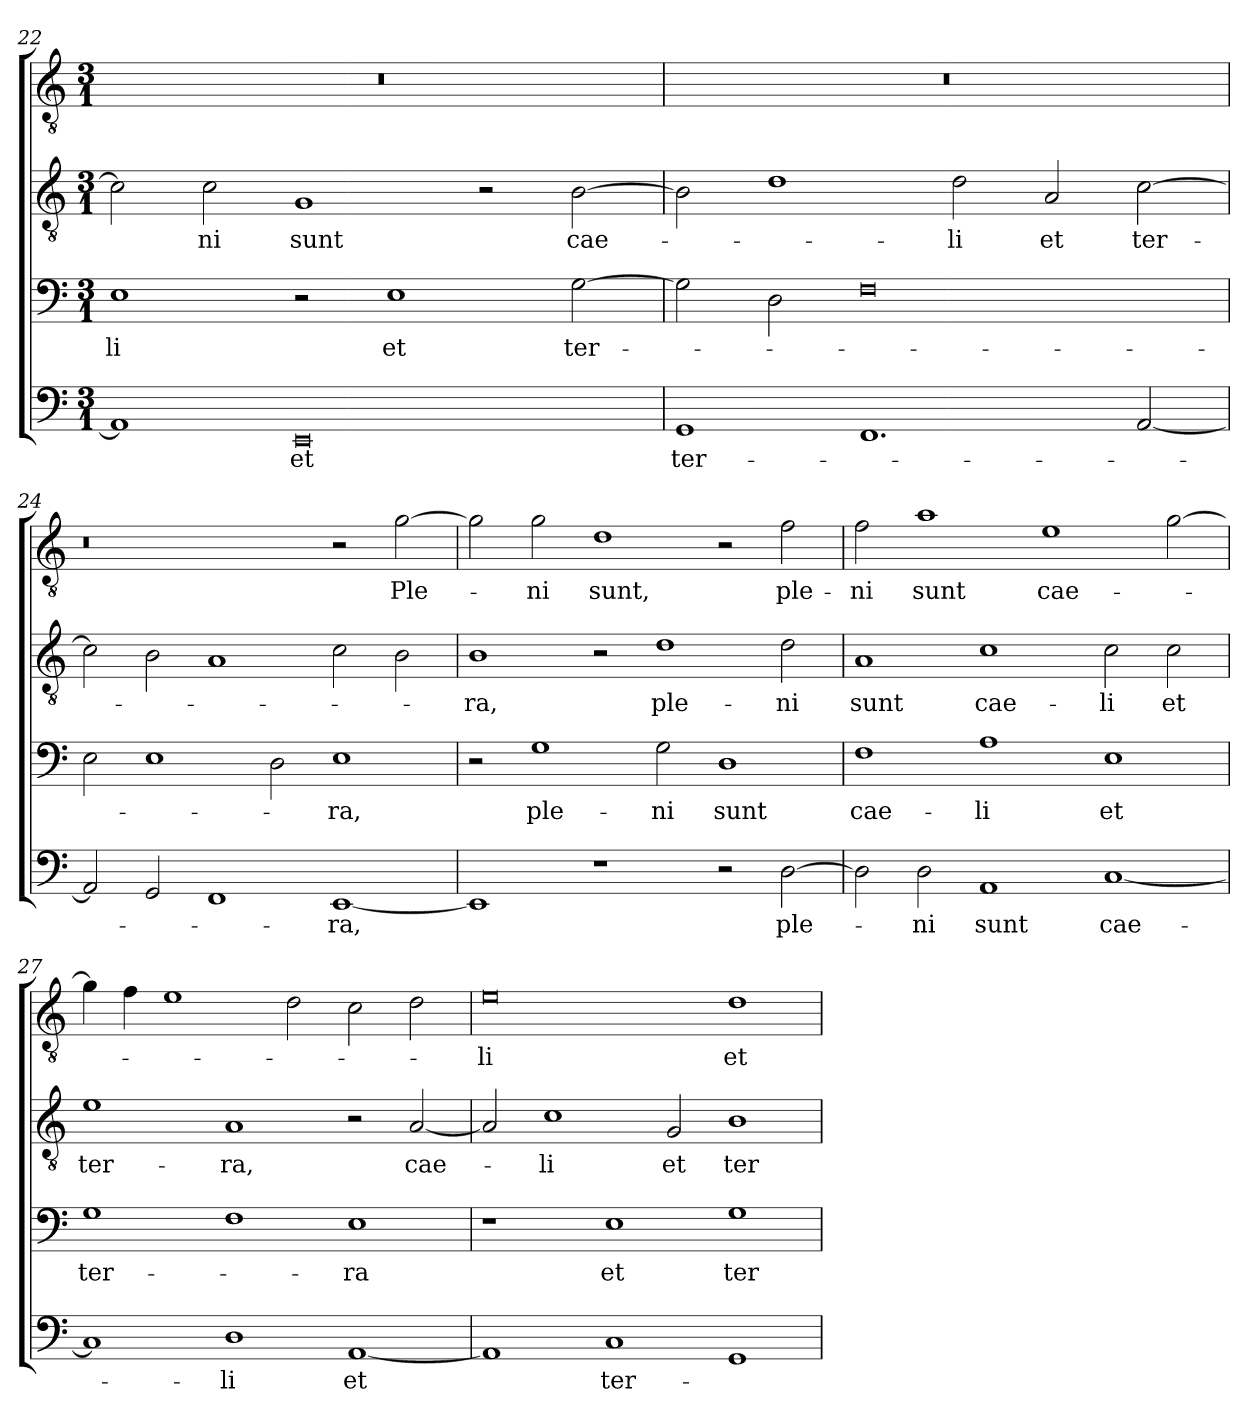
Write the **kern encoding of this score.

**kern	**text	**kern	**text	**kern	**text	**kern	**text
*part4	*part4	*part3	*part3	*part2	*part2	*part1	*part1
*staff4	*staff4	*staff3	*staff3	*staff2	*staff2	*staff1	*staff1
*clefF4	*	*clefF4	*	*clefGv2	*	*clefGv2	*
*k[]	*	*k[]	*	*k[]	*	*k[]	*
*C:	*	*C:	*	*C:	*	*C:	*
*M3/1	*	*M3/1	*	*M3/1	*	*M3/1	*
=22	=22	=22	=22	=22	=22	=22	=22
!	!	!	!LO:LY:b	!	!	!	!
1AA]	.	1E	-li	2c\]	.	0.r	.
!	!	!	!	!	!LO:LY:b	!	!
.	.	.	.	2c\	-ni	.	.
!	!LO:LY:b	!	!	!	!LO:LY:b	!	!
0EE	et	2r	.	1G	sunt	.	.
!	!	!	!LO:LY:b	!	!	!	!
.	.	1E	et	.	.	.	.
.	.	.	.	2r	.	.	.
!	!	!	!LO:LY:b	!	!LO:LY:b	!	!
.	.	[2G\	ter-	[2B\	cae-	.	.
=23	=23	=23	=23	=23	=23	=23	=23
!	!LO:LY:b	!	!	!	!	!	!
1GG	ter-	2G\]	.	2B\]	.	0.r	.
.	.	2D\	.	1d	.	.	.
1.FF	.	0F	.	.	.	.	.
!	!	!	!	!	!LO:LY:b	!	!
.	.	.	.	2d\	-li	.	.
!	!	!	!	!	!LO:LY:b	!	!
.	.	.	.	2A/	et	.	.
!	!	!	!	!	!LO:LY:b	!	!
[2AA/	.	.	.	[2c\	ter-	.	.
=24	=24	=24	=24	=24	=24	=24	=24
2AA/]	.	2E\	.	2c\]	.	0r	.
2GG/	.	1E	.	2B\	.	.	.
1FF	.	.	.	1A	.	.	.
.	.	2D\	.	.	.	.	.
!	!LO:LY:b	!	!LO:LY:b	!	!	!	!
[1EE	-ra,	1E	-ra,	2c\	.	2r	.
!	!	!	!	!	!	!	!LO:LY:b
.	.	.	.	2B\	.	[2g\	Ple-
=25	=25	=25	=25	=25	=25	=25	=25
!	!	!	!	!	!LO:LY:b	!	!
1EE]	.	2r	.	1B	-ra,	2g\]	.
!	!	!	!LO:LY:b	!	!	!	!LO:LY:b
.	.	1G	ple-	.	.	2g\	-ni
!	!	!	!	!	!	!	!LO:LY:b
1r	.	.	.	2r	.	1d	sunt,
!	!	!	!LO:LY:b	!	!LO:LY:b	!	!
.	.	2G\	-ni	1d	ple-	.	.
!	!	!	!LO:LY:b	!	!	!	!
2r	.	1D	sunt	.	.	2r	.
!	!LO:LY:b	!	!	!	!LO:LY:b	!	!LO:LY:b
[2D\	ple-	.	.	2d\	-ni	2f\	ple-
!!LO:PB:g=z
=26	=26	=26	=26	=26	=26	=26	=26
!	!	!	!LO:LY:b	!	!LO:LY:b	!	!LO:LY:b
2D\]	.	1F	cae-	1A	sunt	2f\	-ni
!	!LO:LY:b	!	!	!	!	!	!LO:LY:b
2D\	-ni	.	.	.	.	1a	sunt
!	!LO:LY:b	!	!LO:LY:b	!	!LO:LY:b	!	!
1AA	sunt	1A	-li	1c	cae-	.	.
!	!	!	!	!	!	!	!LO:LY:b
.	.	.	.	.	.	1e	cae-
!	!LO:LY:b	!	!LO:LY:b	!	!LO:LY:b	!	!
[1C	cae-	1E	et	2c\	-li	.	.
!	!	!	!	!	!LO:LY:b	!	!
.	.	.	.	2c\	et	[2g\	.
=27	=27	=27	=27	=27	=27	=27	=27
!	!	!	!LO:LY:b	!	!LO:LY:b	!	!
1C]	.	1G	ter-	1e	ter-	4g\]	.
.	.	.	.	.	.	4f\	.
.	.	.	.	.	.	1e	.
!	!LO:LY:b	!	!	!	!LO:LY:b	!	!
1D	-li	1F	.	1A	-ra,	.	.
.	.	.	.	.	.	2d\	.
!	!LO:LY:b	!	!LO:LY:b	!	!	!	!
[1AA	et	1E	-ra	2r	.	2c\	.
!	!	!	!	!	!LO:LY:b	!	!
.	.	.	.	[2A/	cae-	2d\	.
=28	=28	=28	=28	=28	=28	=28	=28
!	!	!	!	!	!	!	!LO:LY:b
1AA]	.	1r	.	2A/]	.	0e	-li
!	!	!	!	!	!LO:LY:b	!	!
.	.	.	.	1c	-li	.	.
!	!LO:LY:b	!	!LO:LY:b	!	!	!	!
1C	ter-	1E	et	.	.	.	.
!	!	!	!	!	!LO:LY:b	!	!
.	.	.	.	2G/	et	.	.
!	!	!	!LO:LY:b	!	!LO:LY:b	!	!LO:LY:b
1GG	.	1G	ter-	1B	ter-	1d	et
=	=	=	=	=	=	=	=
*-	*-	*-	*-	*-	*-	*-	*-
